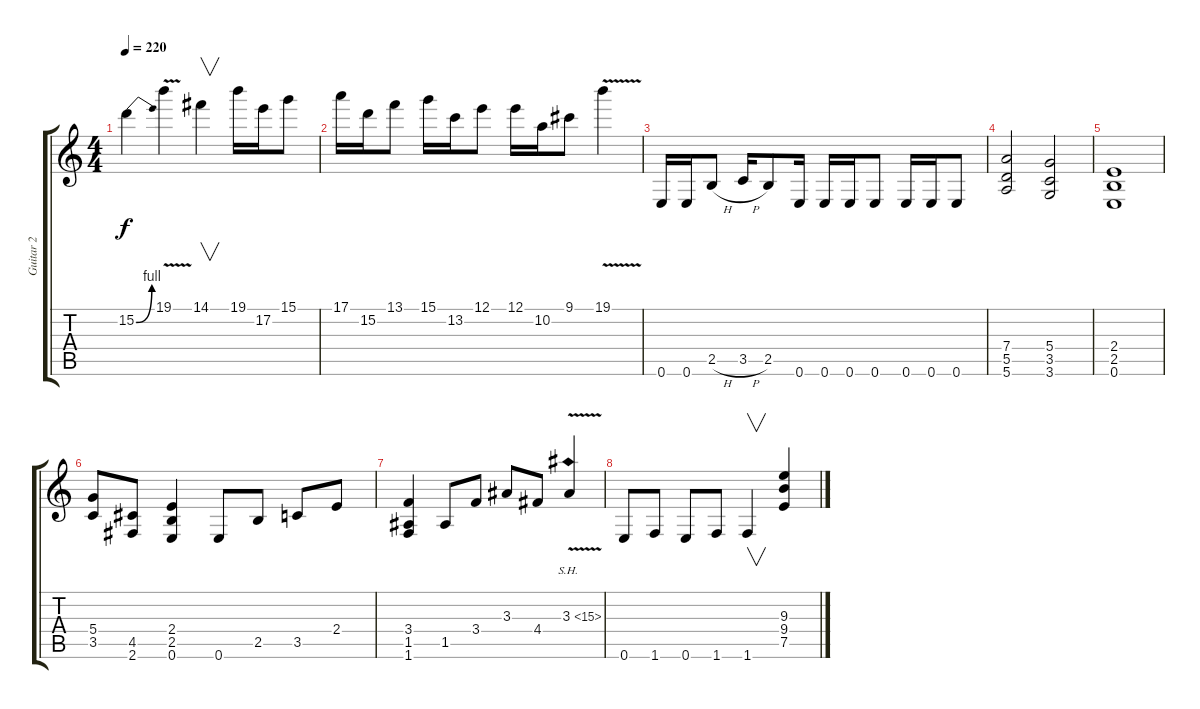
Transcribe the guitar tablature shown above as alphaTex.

\track ("Guitar 2" "Guitar 2") {instrument distortionguitar}
\staff {score tabs}
\tuning (E4 B3 G3 D3 A2 E2) {hide}
\ts (4 4)
\tempo 220
\clef g2
\ks c
15.2{be (bend 0 0 60 4)}.4{dy f} 19.1{v}.4 14.1.4{v} 19.1.16 17.2.16 15.1.8 |
17.1.16 15.2.16 13.1.8 15.1.16 13.2.16 12.1.8 12.1.16 10.2.16 9.1.8 19.1{v}.4 |
0.6.16 0.6.16 2.5{h}.8 3.5{h}.16 2.5.8 0.6.16 0.6.16 0.6.16 0.6.8 0.6.16 0.6.16 0.6.8 |
(7.4 5.5 5.6).2 (5.4 3.5 3.6).2 |
(2.4 2.5 0.6).1 |
(5.4 3.5).8 (4.5 2.6).8 (2.4 2.5 0.6).4 0.6.8 2.5.8 3.5.8 2.4.8 |
(3.4 1.5 1.6).4 1.5.8 3.4.8 3.3.8 4.4.8 3.3{sh 12 v}.4 |
0.6.8 1.6.8 0.6.8 1.6.8 1.6.4{v} (9.3 9.4 7.5).4
